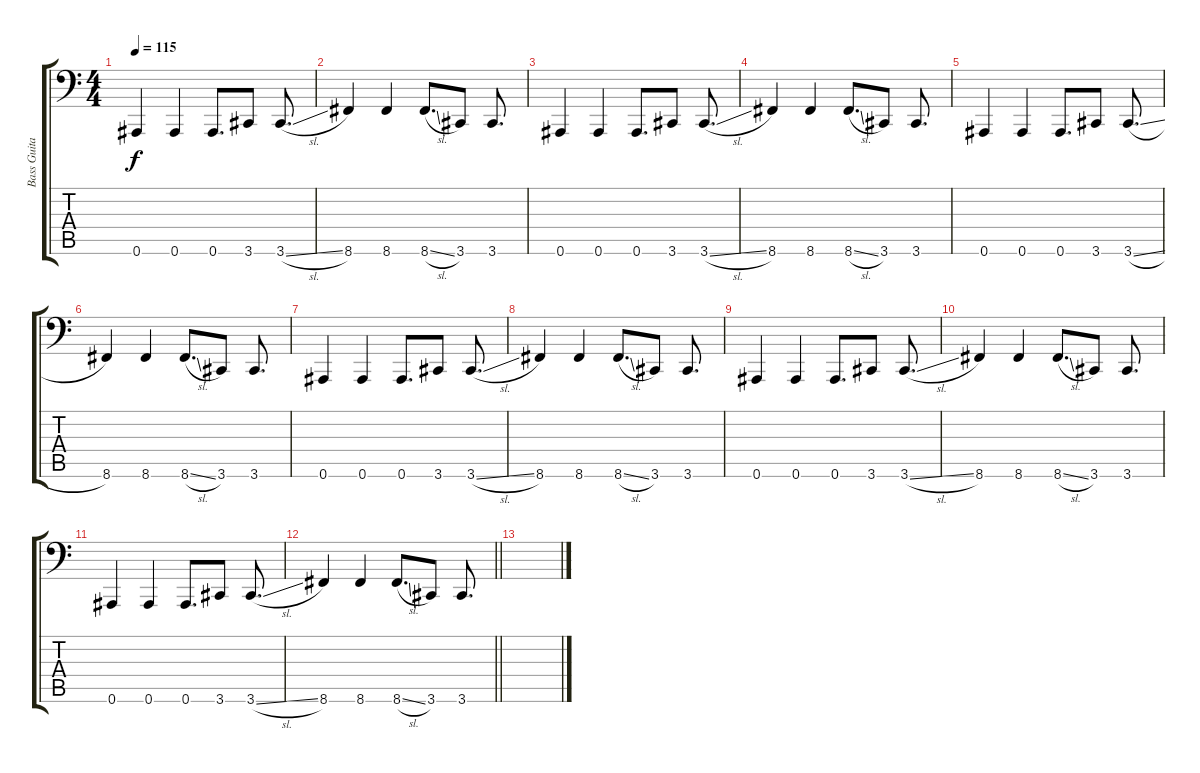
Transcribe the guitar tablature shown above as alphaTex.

\track ("Bass Guitar" "Bass Guita") {instrument electricbasspick}
\staff {score tabs}
\tuning (C3 G2 Eb2 Bb1 F1 Bb0) {hide}
\ts (4 4)
\tempo 115
\clef f4
\ks c
0.6.4{dy f} 0.6.4 0.6.8{d} 3.6.8 3.6{sl}.8{d} |
8.6.4 8.6.4 8.6{sl}.8{d} 3.6.8 3.6.8{d} |
0.6.4 0.6.4 0.6.8{d} 3.6.8 3.6{sl}.8{d} |
8.6.4 8.6.4 8.6{sl}.8{d} 3.6.8 3.6.8{d} |
0.6.4 0.6.4 0.6.8{d} 3.6.8 3.6{sl}.8{d} |
8.6.4 8.6.4 8.6{sl}.8{d} 3.6.8 3.6.8{d} |
0.6.4 0.6.4 0.6.8{d} 3.6.8 3.6{sl}.8{d} |
8.6.4 8.6.4 8.6{sl}.8{d} 3.6.8 3.6.8{d} |
0.6.4 0.6.4 0.6.8{d} 3.6.8 3.6{sl}.8{d} |
8.6.4 8.6.4 8.6{sl}.8{d} 3.6.8 3.6.8{d} |
0.6.4 0.6.4 0.6.8{d} 3.6.8 3.6{sl}.8{d} |
\barLineRight lightlight
8.6.4 8.6.4 8.6{sl}.8{d} 3.6.8 3.6.8{d} |
\section ("" "")
